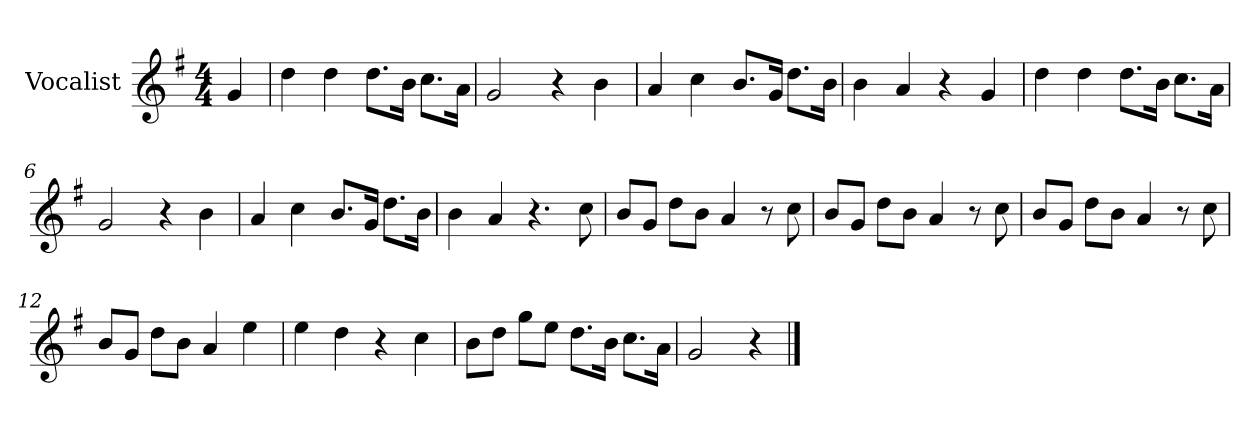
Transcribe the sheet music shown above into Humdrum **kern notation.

**kern
*part1
*staff1
*I"Vocalist
*k[f#]
*G:
*M4/4
=
4g
=1
4dd
4dd
8.ddL
16bJk
8.ccL
16aJk
=2
2g
4r
4b
=3
4a
4cc
8.bL
16gJk
8.ddL
16bJk
=4
4b
4a
4r
4g
=5
4dd
4dd
8.ddL
16bJk
8.ccL
16aJk
=6
2g
4r
4b
=7
4a
4cc
8.bL
16gJk
8.ddL
16bJk
=8
4b
4a
4.r
8cc
=9
8bL
8gJ
8ddL
8bJ
4a
8r
8cc
=10
8bL
8gJ
8ddL
8bJ
4a
8r
8cc
=11
8bL
8gJ
8ddL
8bJ
4a
8r
8cc
=12
8bL
8gJ
8ddL
8bJ
4a
4ee
=13
4ee
4dd
4r
4cc
=14
8bL
8ddJ
8ggL
8eeJ
8.ddL
16bJk
8.ccL
16aJk
=15
2g
4r
==
*-
